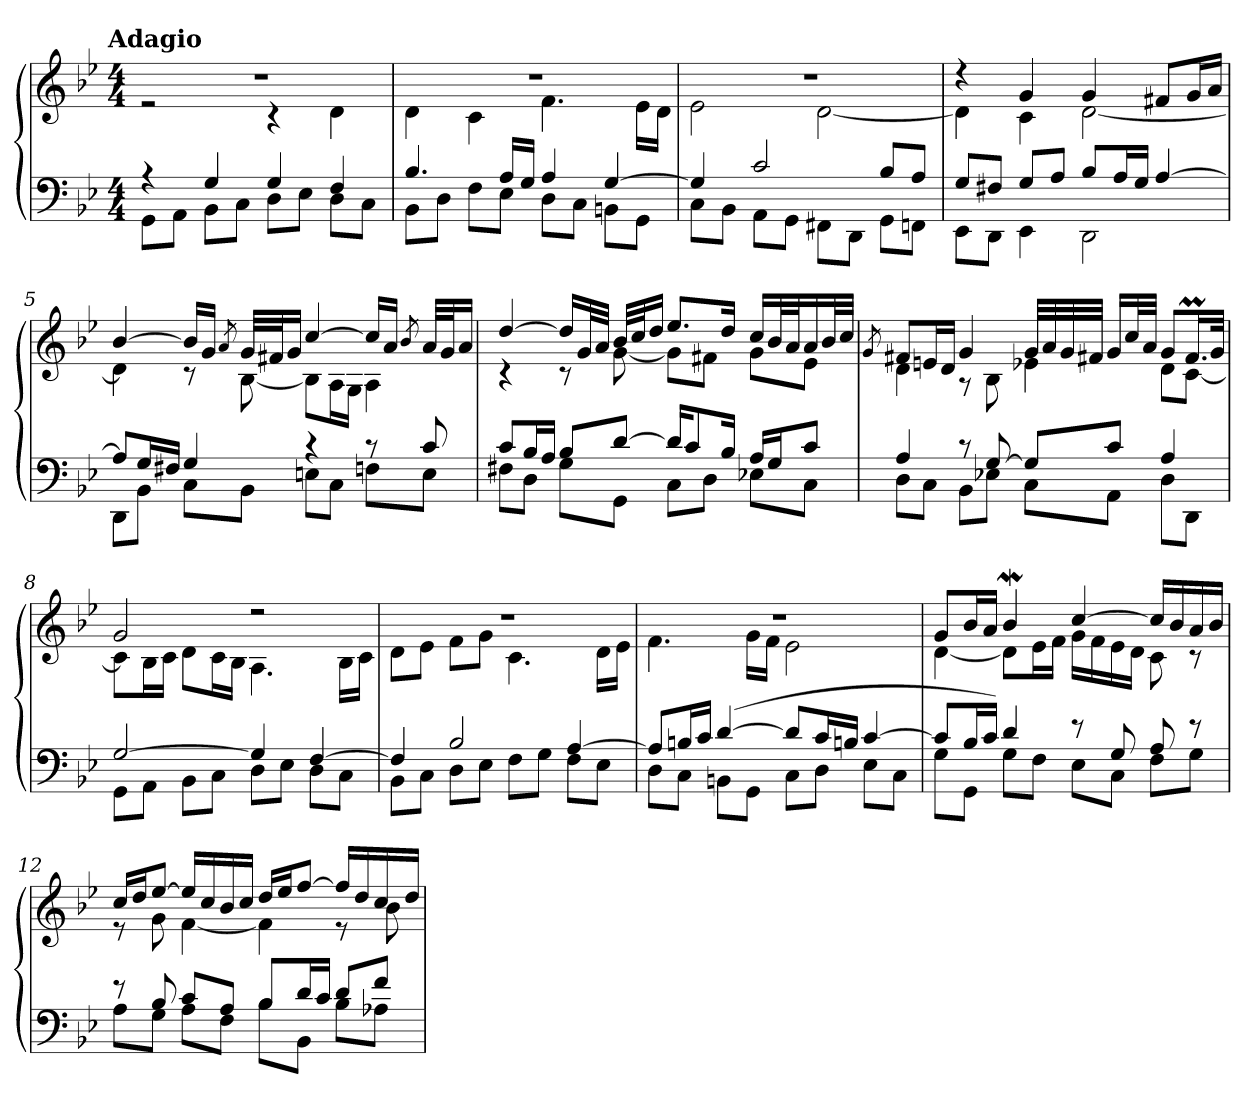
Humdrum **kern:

**kern	**kern
*part1	*part1
*staff2	*staff1
*clefF4	*clefG2
*k[b-e-]	*k[b-e-]
*B-:	*B-:
!!LO:TX:omd:t=Adagio
*M4/4	*M4/4
*MM30	*MM30
=1	=1
*^	*^
4rA	8GG\L	1r	2re
.	8AA\J	.	.
4G/	8BB-\L	.	.
.	8C\J	.	.
4G/	8D\L	.	4rc
.	8E-\J	.	.
4F/	8D\L	.	4d\
.	8C\J	.	.
=2	=2	=2	=2
4.B-/	8BB-\L	1r	4d\
.	8D\J	.	.
.	8F\L	.	4c\
16A/LL	8E-\J	.	.
16G/JJ	.	.	.
4A/	8D\L	.	4.f\
.	8C\J	.	.
[4G/	8BBn\L	.	.
.	8GG\J	.	16e-\LL
.	.	.	16d\JJ
=3	=3	=3	=3
4G/]	8C\L	1r	2e-\
.	8BB-\J	.	.
2c/	8AA\L	.	.
.	8GG\J	.	.
.	8FF#X\L	.	[2d\
.	8DD\J	.	.
8B-/L	8GG\L	.	.
8A/J	8FFn\J	.	.
=4	=4	=4	=4
8G/L	8EE-\L	4r	4d\]
8F#X/J	8DD\J	.	.
8G/L	4EE-\	4g/	4c\
8A/J	.	.	.
8B-/L	2DD\	4g/	[2d\
16A/L	.	.	.
16G/JJ	.	.	.
[4A/	.	8f#X/L	.
.	.	16g/L	.
.	.	16a/JJ	.
!!LO:LB:g=z	!!
=5	=5	=5	=5
8A/L]	8DD\L	[4b-/	4d\]
16G/L	8BB-\J	.	.
16F#X/JJ	.	.	.
4G/	8C\L	16b-/LL]	8rc
.	.	16g/JJ	.
.	.	8qa/	.
.	8BB-\J	32g/LLL	[8B-\
.	.	32f#X/J	.
.	.	16g/JJ	.
4rc	8En\L	[4cc/	8B-\L]
.	8C\J	.	16A\L
.	.	.	16G\JJ
8rc	8Fn\L	16cc/LL]	4A\
.	.	16a/JJ	.
.	.	8qb-/	.
8c/	8E\J	32a/LLL	.
.	.	32g/J	.
.	.	16a/JJ	.
=6	=6	=6	=6
8c/L	8F#X\L	[4dd/	4rc
16B-/L	8D\J	.	.
16A/JJ	.	.	.
8B-/L	8G\L	16dd/LL]	8rc
.	.	32g/L	.
.	.	32a/JJJ	.
[8d/J	8GG\J	32b-/LLL	[8g\
.	.	32cc/J	.
.	.	16dd/JJ	.
16d/KL]	8C\L	8.ee-/L	8g\L]
8c/	.	.	.
.	8D\J	.	8f#X\J
16B-/Jk	.	16dd/Jk	.
16A/LL	8E-X\L	16cc/LL	8g\L
16G/J	.	32b-/L	.
.	.	32a/J	.
8c/J	8C\J	16a/	8e-\J
.	.	32b-/L	.
.	.	32cc/JJJ	.
!!LO:LB:g=z	!!
=7	=7	=7	=7
.	.	8qg/	.
4A/	8D\L	8f#X/L	4d\
.	8C\J	16en/L	.
.	.	16d/JJ	.
8rc	8BB-\L	4g/	8rA
[8G/	8E-X\J	.	8B-\
8G/L]	8C\L	32g/LLL	4e-X\
.	.	32a/	.
.	.	32g/	.
.	.	32f#X/JJJ	.
8c/J	8AA\J	16g/LL	.
.	.	32cc/L	.
.	.	32a/JJJ	.
4A/	8D\L	8g/L	8d\L
.	8DD\J	16.f#m/L	[8c\J
.	.	32g/JJk	.
=8	=8	=8	=8
[2G/	8GG\L	2g/	8c\L]
.	8AA\J	.	16B-\L
.	.	.	16c\JJ
.	8BB-\L	.	8d\L
.	8C\J	.	16c\L
.	.	.	16B-\JJ
4G/]	8D\L	2rdd	4.A\
.	8E-\J	.	.
[4F/	8D\L	.	.
.	8C\J	.	16B-\LL
.	.	.	16c\JJ
=9	=9	=9	=9
4F/]	8BB-\L	1rdd	8d\L
.	8C\J	.	8e-\J
2B-/	8D\L	.	8f\L
.	8E-\J	.	8g\J
.	8F\L	.	4.c\
.	8G\J	.	.
[4A/	8F\L	.	.
.	8E-\J	.	16d\LL
.	.	.	16e-\JJ
!!LO:LB:g=z	!!
=10	=10	=10	=10
8A/L]	8D\L	1r	4.f\
16Bn/L	8C\J	.	.
16c/JJ	.	.	.
([4d/	8BBn\L	.	.
.	8GG\J	.	16g\LL
.	.	.	16f\JJ
8d/L]	8C\L	.	2e-\
16c/L	8D\J	.	.
16Bn/JJ	.	.	.
[4c/	8E-\L	.	.
.	8C\J	.	.
=11	=11	=11	=11
8c/L]	8G\L	8g/L	[4d\
16B-/L	8GG\J	16b-/L	.
16c/JJ)	.	16a/JJ	.
4d/	8G\L	4b-w/	8d\L]
.	8F\J	.	16e-\L
.	.	.	16f\JJ
8re	8E-\L	[4cc/	16g\LL
.	.	.	16f\
8G/	8C\J	.	16e-\
.	.	.	16d\JJ
8A/	8F\L	16cc/LL]	8c\
.	.	16b-/	.
8re	8G\J	16a/	8rc
.	.	16b-/JJ	.
=12	=12	=12	=12
8re	8A\L	16cc/LL	8re
.	.	16dd/J	.
8B-/	8G\J	[8ee-/J	8g\
8c/L	8A\L	16ee-/LL]	[4f\
.	.	16cc/	.
8A/J	8F\J	16b-/	.
.	.	16cc/JJ	.
8B-/L	8B-\L	16dd/LL	4f\]
.	.	16ee-/J	.
16d/L	8BB-\J	[8ff/J	.
16c/JJ	.	.	.
8d/L	8B-\L	16ff/LL]	8r
.	.	16dd/	.
8f/J	8A-X\J	16cc/	8b-\
.	.	16dd/JJ	.
*v	*v	*	*
*	*v	*v
=	=
*-	*-
